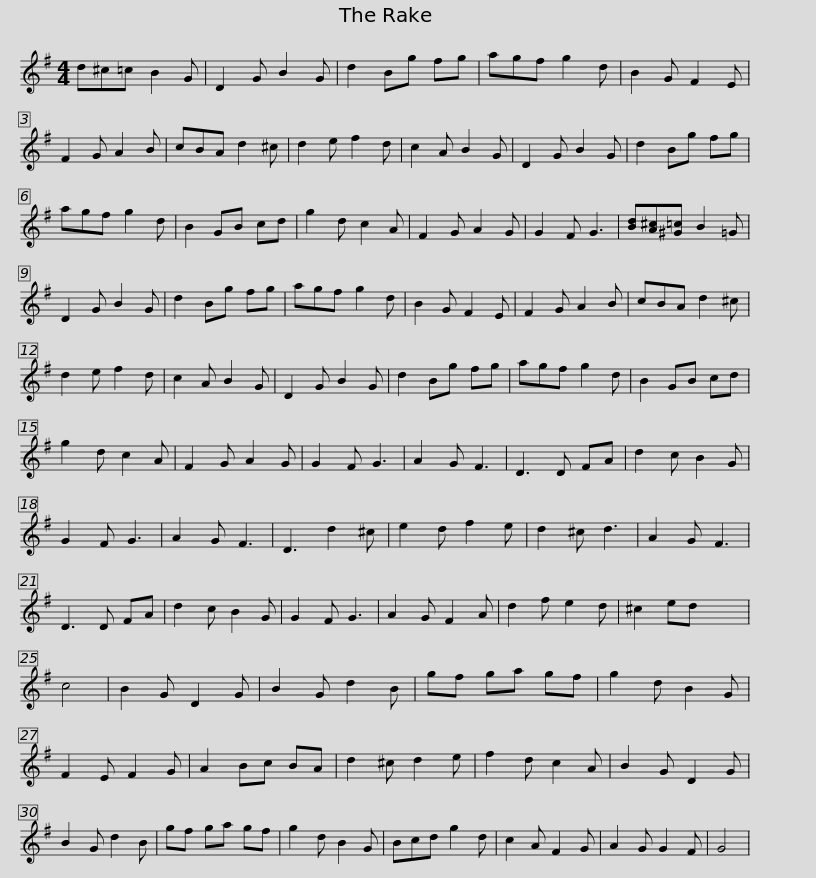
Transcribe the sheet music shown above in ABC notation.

X:1
L:1/8
M:4/4
I:linebreak $
K:G
V:1 treble
V:1
 d^c=c B2 G | D2 G B2 G | d2 Bg fg | agf g2 d | B2 G F2 E | %5
 F2 G A2 B | cBA d2 ^c | d2 e f2 d |$ c2 A B2 G | D2 G B2 G | %10
 d2 Bg fg | agf g2 d | B2 GB cd | g2 d c2 A | F2 G A2 G | %15
 G2 F G3 |$ [Bd][A^c][^G=c] B2 =G | D2 G B2 G | d2 Bg fg | agf g2 d | %20
 B2 G F2 E | F2 G A2 B | cBA d2 ^c | d2 e f2 d |$ c2 A B2 G | %25
 D2 G B2 G | d2 Bg fg | agf g2 d | B2 GB cd | g2 d c2 A | %30
 F2 G A2 G | G2 F G3 | A2 G F3 |$ D3 D FA | d2 c B2 G | %35
 G2 F G3 | A2 G F3 | D3 d2 ^c | e2 d f2 e | d2 ^c d3 | %40
 A2 G F3 | D3 D FA | d2 c B2 G |$ G2 F G3 | A2 G F2 A | %45
 d2 f e2 d | ^c2 ed x4 | c4 | B2 G D2 G | B2 G d2 B | %50
 gf ga gf | g2 d B2 G |$ F2 E F2 G | A2 Bc BA | d2 ^c d2 e | %55
 f2 d c2 A | B2 G D2 G | B2 G d2 B | gf ga gf | g2 d B2 G | %60
 Bcd g2 d |$ c2 A F2 G | A2 G G2 F | G4 | %64
